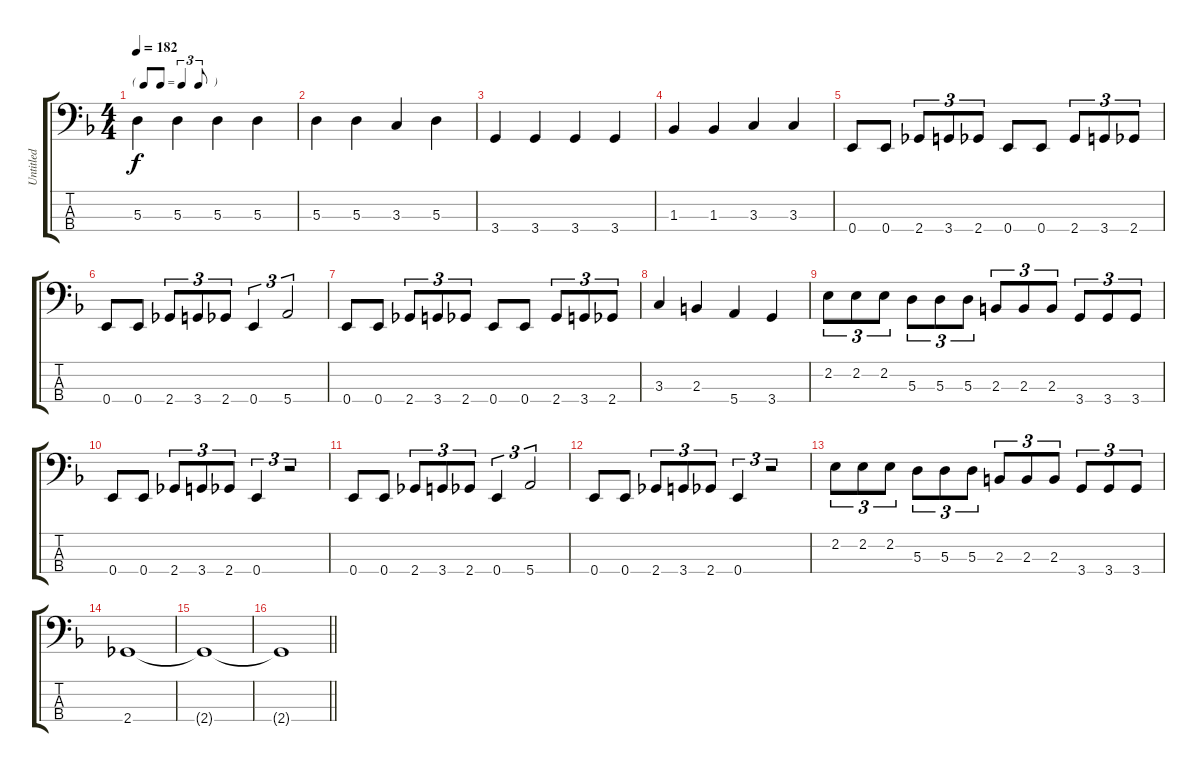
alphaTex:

\track ("Untitled" "Untitled") {instrument electricbassfinger}
\staff {score tabs}
\tuning (G2 D2 A1 E1) {hide}
\ts (4 4)
\tf triplet8th
\tempo 182
\clef f4
\ks f
5.3.4{dy f} 5.3.4 5.3.4 5.3.4 |
5.3.4 5.3.4 3.3.4 5.3.4 |
3.4.4 3.4.4 3.4.4 3.4.4 |
1.3.4 1.3.4 3.3.4 3.3.4 |
0.4.8 0.4.8 2.4.8{tu (3 2)} 3.4.8{tu (3 2)} 2.4.8{tu (3 2)} 0.4.8 0.4.8 2.4.8{tu (3 2)} 3.4.8{tu (3 2)} 2.4.8{tu (3 2)} |
0.4.8 0.4.8 2.4.8{tu (3 2)} 3.4.8{tu (3 2)} 2.4.8{tu (3 2)} 0.4.4{tu (3 2)} 5.4.2{tu (3 2)} |
0.4.8 0.4.8 2.4.8{tu (3 2)} 3.4.8{tu (3 2)} 2.4.8{tu (3 2)} 0.4.8 0.4.8 2.4.8{tu (3 2)} 3.4.8{tu (3 2)} 2.4.8{tu (3 2)} |
3.3.4 2.3.4 5.4.4 3.4.4 |
2.2.8{tu (3 2)} 2.2.8{tu (3 2)} 2.2.8{tu (3 2)} 5.3.8{tu (3 2)} 5.3.8{tu (3 2)} 5.3.8{tu (3 2)} 2.3.8{tu (3 2)} 2.3.8{tu (3 2)} 2.3.8{tu (3 2)} 3.4.8{tu (3 2)} 3.4.8{tu (3 2)} 3.4.8{tu (3 2)} |
0.4.8 0.4.8 2.4.8{tu (3 2)} 3.4.8{tu (3 2)} 2.4.8{tu (3 2)} 0.4.4{tu (3 2)} r.2{tu (3 2)} |
0.4.8 0.4.8 2.4.8{tu (3 2)} 3.4.8{tu (3 2)} 2.4.8{tu (3 2)} 0.4.4{tu (3 2)} 5.4.2{tu (3 2)} |
0.4.8 0.4.8 2.4.8{tu (3 2)} 3.4.8{tu (3 2)} 2.4.8{tu (3 2)} 0.4.4{tu (3 2)} r.2{tu (3 2)} |
2.2.8{tu (3 2)} 2.2.8{tu (3 2)} 2.2.8{tu (3 2)} 5.3.8{tu (3 2)} 5.3.8{tu (3 2)} 5.3.8{tu (3 2)} 2.3.8{tu (3 2)} 2.3.8{tu (3 2)} 2.3.8{tu (3 2)} 3.4.8{tu (3 2)} 3.4.8{tu (3 2)} 3.4.8{tu (3 2)} |
2.4.1 |
2.4{t}.1 |
\barLineRight lightlight
2.4{t}.1
